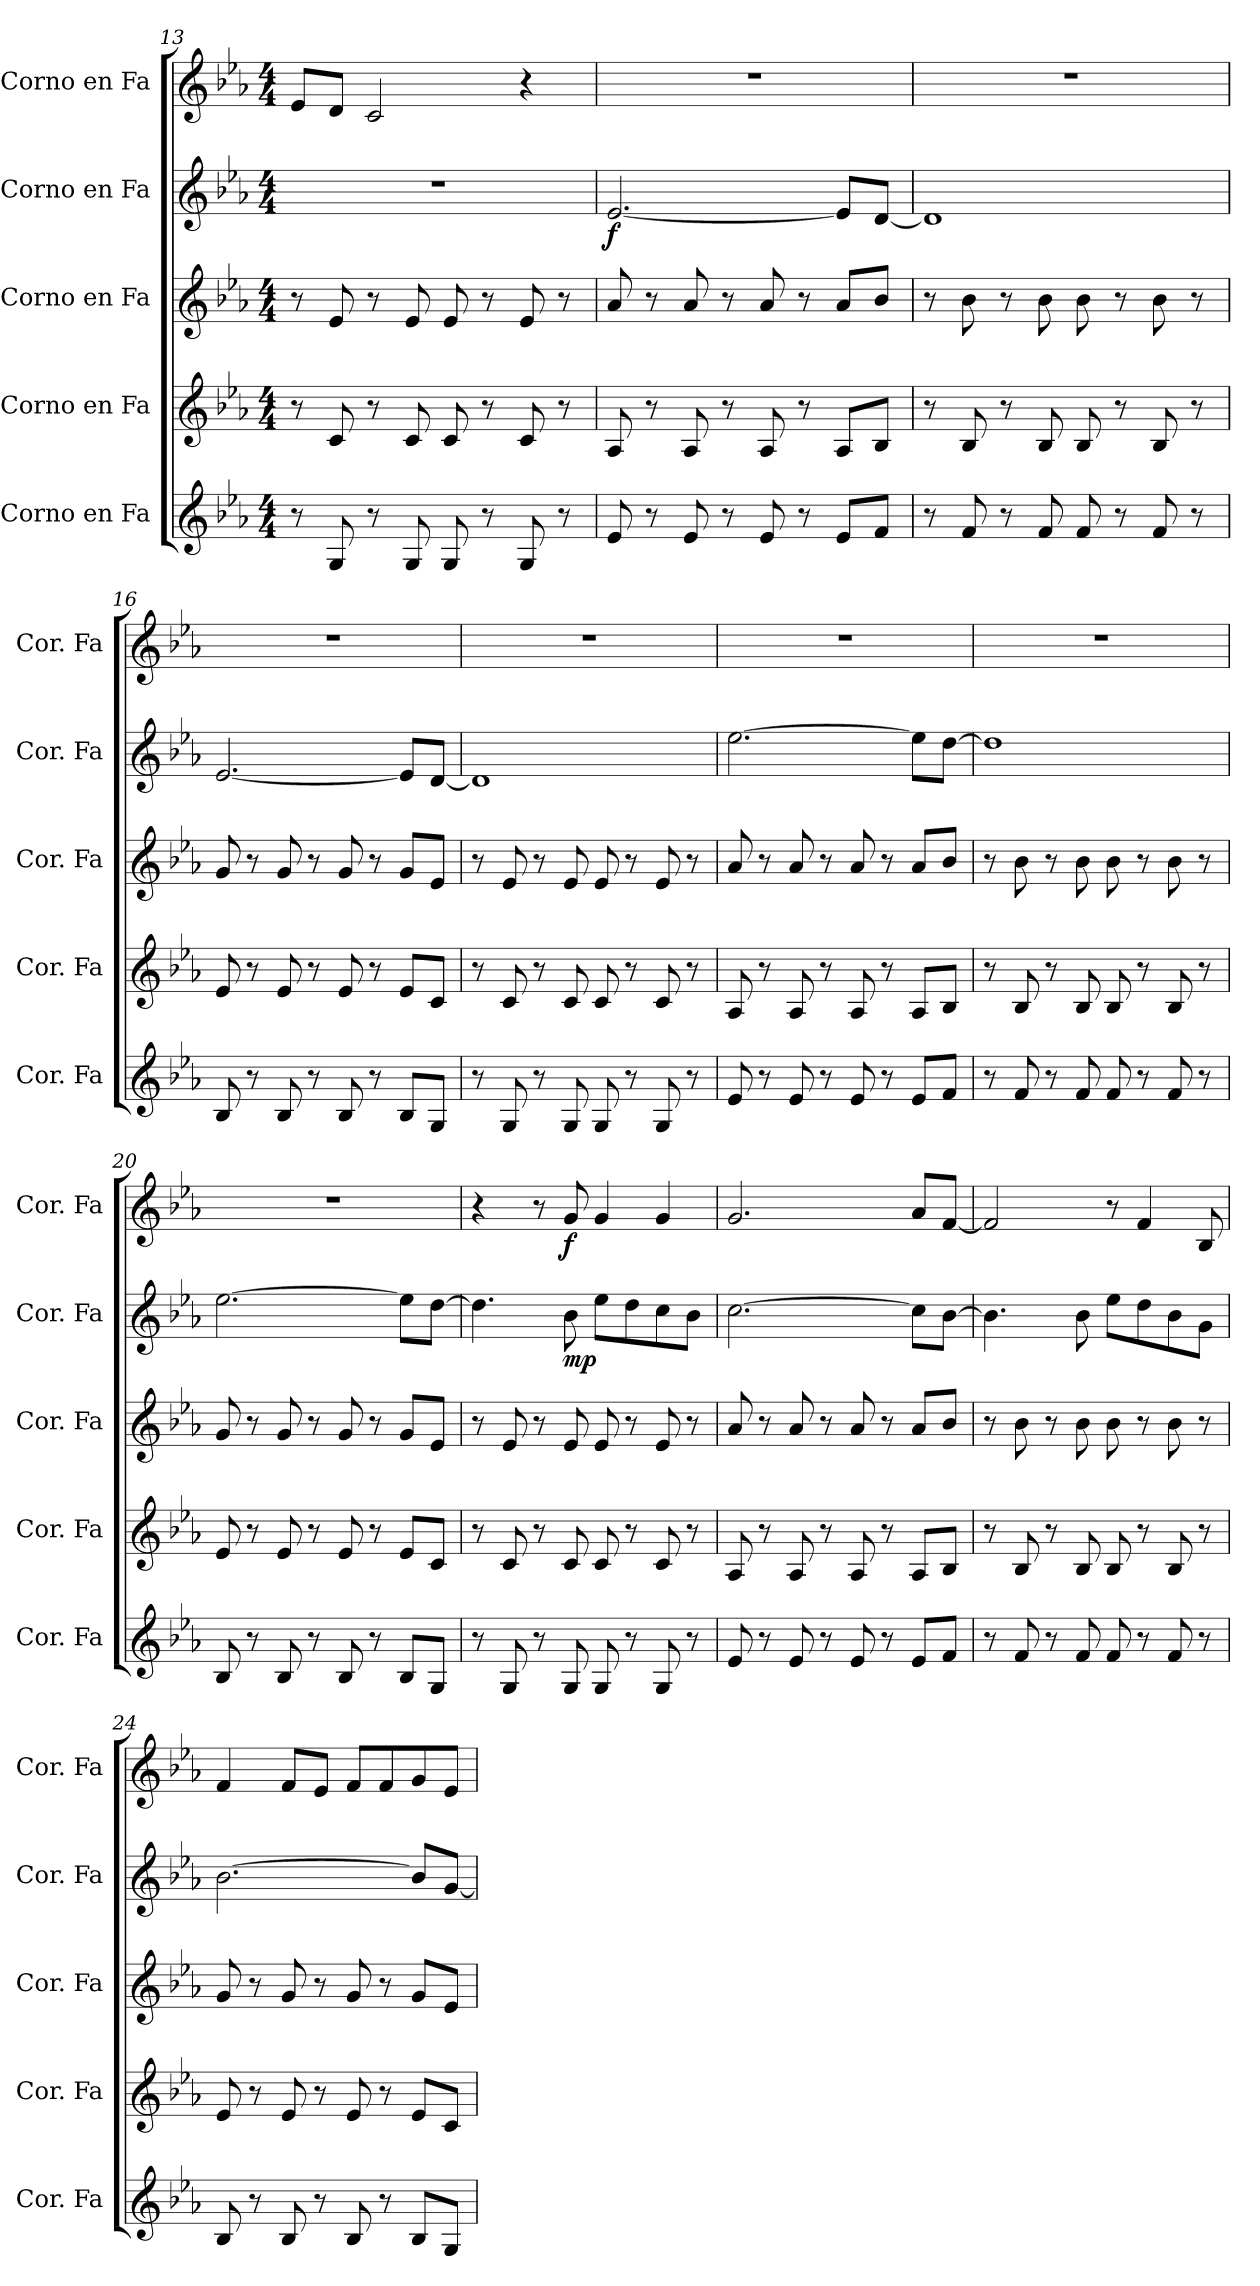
**kern	**kern	**kern	**kern	**dynam	**kern	**dynam
*part5	*part4	*part3	*part2	*part2	*part1	*part1
*staff5	*staff4	*staff3	*staff2	*staff2	*staff1	*staff1
*I"Corno en Fa	*I"Corno en Fa	*I"Corno en Fa	*I"Corno en Fa	*	*I"Corno en Fa	*
*I'Cor. Fa	*I'Cor. Fa	*I'Cor. Fa	*I'Cor. Fa	*	*I'Cor. Fa	*
*clefG2	*clefG2	*clefG2	*clefG2	*	*clefG2	*
*ITrd4c7	*ITrd4c7	*ITrd4c7	*ITrd4c7	*	*ITrd4c7	*
*k[b-e-a-d-]	*k[b-e-a-d-]	*k[b-e-a-d-]	*k[b-e-a-d-]	*	*k[b-e-a-d-]	*
*M4/4	*M4/4	*M4/4	*M4/4	*	*M4/4	*
=13	=13	=13	=13	=13	=13	=13
8r	8r	8r	1r	.	8A-/L	.
8C/	8F/	8A-/	.	.	8G/J	.
8r	8r	8r	.	.	2F/	.
8C/	8F/	8A-/	.	.	.	.
8C/	8F/	8A-/	.	.	.	.
8r	8r	8r	.	.	.	.
8C/	8F/	8A-/	.	.	4r	.
8r	8r	8r	.	.	.	.
=14	=14	=14	=14	=14	=14	=14
!	!	!	!	!LO:DY:b	!	!
8A-/	8D-/	8d-/	[2.A-/	f	1r	.
8r	8r	8r	.	.	.	.
8A-/	8D-/	8d-/	.	.	.	.
8r	8r	8r	.	.	.	.
8A-/	8D-/	8d-/	.	.	.	.
8r	8r	8r	.	.	.	.
8A-/L	8D-/L	8d-/L	8A-/L]	.	.	.
8B-/J	8E-/J	8e-/J	[8G/J	.	.	.
=15	=15	=15	=15	=15	=15	=15
8r	8r	8r	1G]	.	1r	.
8B-/	8E-/	8e-\	.	.	.	.
8r	8r	8r	.	.	.	.
8B-/	8E-/	8e-\	.	.	.	.
8B-/	8E-/	8e-\	.	.	.	.
8r	8r	8r	.	.	.	.
8B-/	8E-/	8e-\	.	.	.	.
8r	8r	8r	.	.	.	.
!!LO:PB:g=z
=16	=16	=16	=16	=16	=16	=16
8E-/	8A-/	8c/	[2.A-/	.	1r	.
8r	8r	8r	.	.	.	.
8E-/	8A-/	8c/	.	.	.	.
8r	8r	8r	.	.	.	.
8E-/	8A-/	8c/	.	.	.	.
8r	8r	8r	.	.	.	.
8E-/L	8A-/L	8c/L	8A-/L]	.	.	.
8C/J	8F/J	8A-/J	[8G/J	.	.	.
=17	=17	=17	=17	=17	=17	=17
8r	8r	8r	1G]	.	1r	.
8C/	8F/	8A-/	.	.	.	.
8r	8r	8r	.	.	.	.
8C/	8F/	8A-/	.	.	.	.
8C/	8F/	8A-/	.	.	.	.
8r	8r	8r	.	.	.	.
8C/	8F/	8A-/	.	.	.	.
8r	8r	8r	.	.	.	.
=18	=18	=18	=18	=18	=18	=18
8A-/	8D-/	8d-/	[2.a-\	.	1r	.
8r	8r	8r	.	.	.	.
8A-/	8D-/	8d-/	.	.	.	.
8r	8r	8r	.	.	.	.
8A-/	8D-/	8d-/	.	.	.	.
8r	8r	8r	.	.	.	.
8A-/L	8D-/L	8d-/L	8a-\L]	.	.	.
8B-/J	8E-/J	8e-/J	[8g\J	.	.	.
=19	=19	=19	=19	=19	=19	=19
8r	8r	8r	1g]	.	1r	.
8B-/	8E-/	8e-\	.	.	.	.
8r	8r	8r	.	.	.	.
8B-/	8E-/	8e-\	.	.	.	.
8B-/	8E-/	8e-\	.	.	.	.
8r	8r	8r	.	.	.	.
8B-/	8E-/	8e-\	.	.	.	.
8r	8r	8r	.	.	.	.
!!LO:LB:g=z
=20	=20	=20	=20	=20	=20	=20
8E-/	8A-/	8c/	[2.a-\	.	1r	.
8r	8r	8r	.	.	.	.
8E-/	8A-/	8c/	.	.	.	.
8r	8r	8r	.	.	.	.
8E-/	8A-/	8c/	.	.	.	.
8r	8r	8r	.	.	.	.
8E-/L	8A-/L	8c/L	8a-\L]	.	.	.
8C/J	8F/J	8A-/J	[8g\J	.	.	.
=21	=21	=21	=21	=21	=21	=21
8r	8r	8r	4.g\]	.	4r	.
8C/	8F/	8A-/	.	.	.	.
8r	8r	8r	.	.	8r	.
!	!	!	!	!LO:DY:b	!	!LO:DY:b
8C/	8F/	8A-/	8e-\	mp	8c/	f
8C/	8F/	8A-/	8a-\L	.	4c/	.
8r	8r	8r	8g\	.	.	.
8C/	8F/	8A-/	8f\	.	4c/	.
8r	8r	8r	8e-\J	.	.	.
=22	=22	=22	=22	=22	=22	=22
8A-/	8D-/	8d-/	[2.f\	.	2.c/	.
8r	8r	8r	.	.	.	.
8A-/	8D-/	8d-/	.	.	.	.
8r	8r	8r	.	.	.	.
8A-/	8D-/	8d-/	.	.	.	.
8r	8r	8r	.	.	.	.
8A-/L	8D-/L	8d-/L	8f\L]	.	8d-/L	.
8B-/J	8E-/J	8e-/J	[8e-\J	.	[8B-/J	.
=23	=23	=23	=23	=23	=23	=23
8r	8r	8r	4.e-\]	.	2B-/]	.
8B-/	8E-/	8e-\	.	.	.	.
8r	8r	8r	.	.	.	.
8B-/	8E-/	8e-\	8e-\	.	.	.
8B-/	8E-/	8e-\	8a-\L	.	8r	.
8r	8r	8r	8g\	.	4B-/	.
8B-/	8E-/	8e-\	8e-\	.	.	.
8r	8r	8r	8c\J	.	8E-/	.
!!LO:PB:g=z
=24	=24	=24	=24	=24	=24	=24
8E-/	8A-/	8c/	[2.e-\	.	4B-/	.
8r	8r	8r	.	.	.	.
8E-/	8A-/	8c/	.	.	8B-/L	.
8r	8r	8r	.	.	8A-/J	.
8E-/	8A-/	8c/	.	.	8B-/L	.
8r	8r	8r	.	.	8B-/	.
8E-/L	8A-/L	8c/L	8e-/L]	.	8c/	.
8C/J	8F/J	8A-/J	[8c/J	.	8A-/J	.
=	=	=	=	=	=	=
*-	*-	*-	*-	*-	*-	*-
